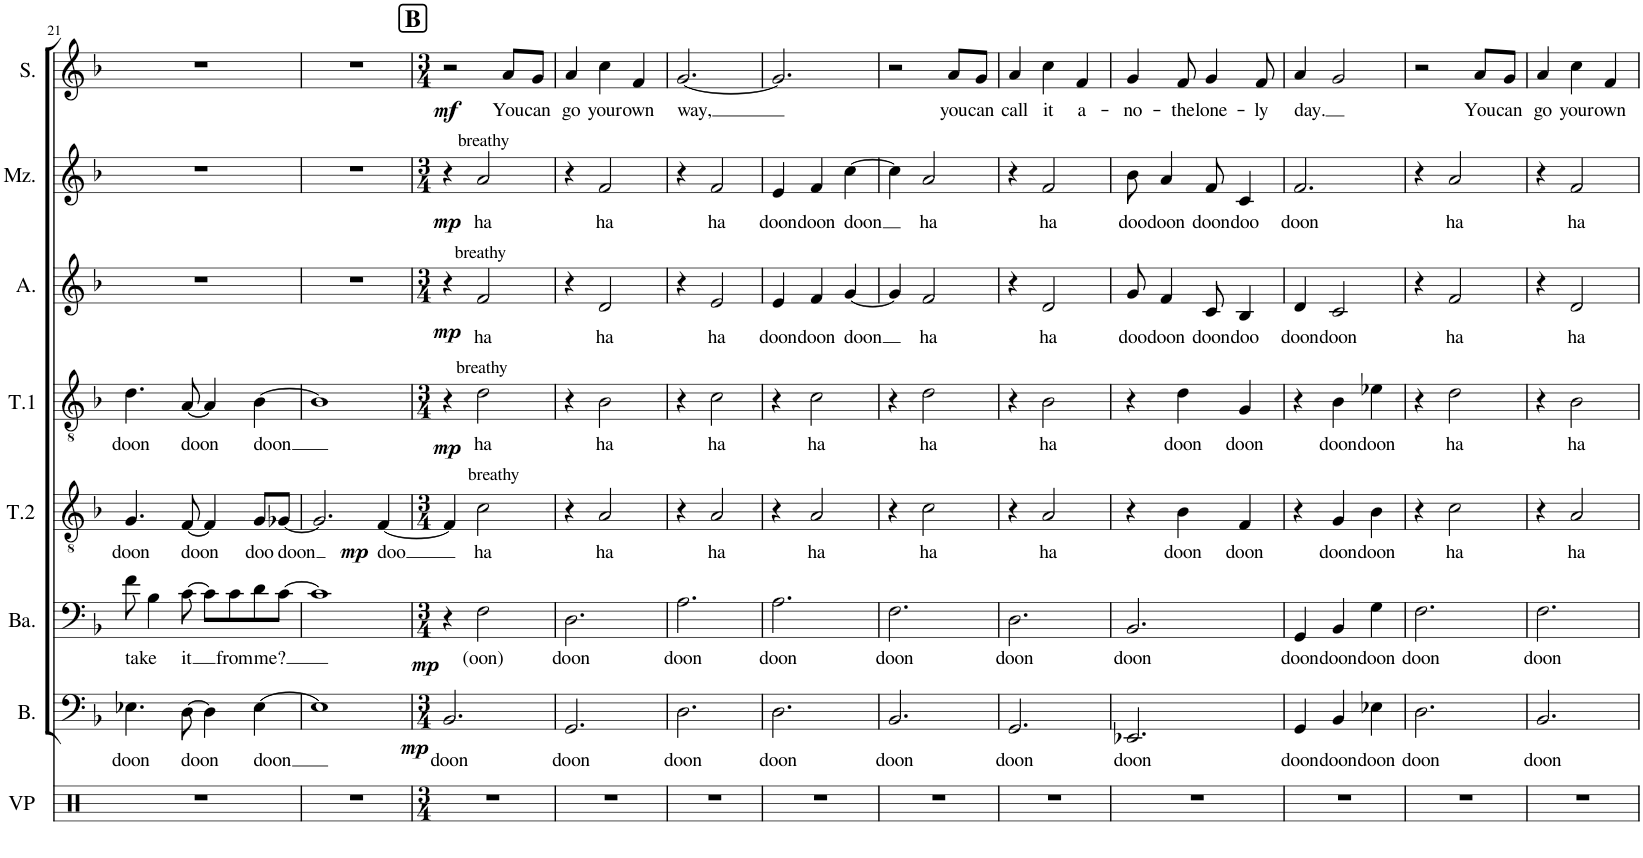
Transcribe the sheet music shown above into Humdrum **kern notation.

**kern	**kern	**text	**dynam	**kern	**text	**dynam	**kern	**text	**dynam	**kern	**text	**dynam	**kern	**text	**dynam	**kern	**text	**dynam	**kern	**text	**dynam
*part8	*part7	*part7	*part7	*part6	*part6	*part6	*part5	*part5	*part5	*part4	*part4	*part4	*part3	*part3	*part3	*part2	*part2	*part2	*part1	*part1	*part1
*staff8	*staff7	*staff7	*staff7	*staff6	*staff6	*staff6	*staff5	*staff5	*staff5	*staff4	*staff4	*staff4	*staff3	*staff3	*staff3	*staff2	*staff2	*staff2	*staff1	*staff1	*staff1
*I"Vocal Percussion	*I"Bas	*	*	*I"Bariton	*	*	*I"Tenor 2	*	*	*I"Tenor 1	*	*	*I"Alt	*	*	*I"Mezzo	*	*	*I"Sopraan	*	*
*I'VP	*I'B.	*	*	*I'Ba.	*	*	*I'T.2	*	*	*I'T.1	*	*	*I'A.	*	*	*I'Mz.	*	*	*I'S.	*	*
!!LO:PB:g=z
*clefX	*clefF4	*	*	*clefF4	*	*	*clefGv2	*	*	*clefGv2	*	*	*clefG2	*	*	*clefG2	*	*	*clefG2	*	*
*k[]	*k[b-]	*	*	*k[b-]	*	*	*k[b-]	*	*	*k[b-]	*	*	*k[b-]	*	*	*k[b-]	*	*	*k[b-]	*	*
*M4/4	*M4/4	*	*	*M4/4	*	*	*M4/4	*	*	*M4/4	*	*	*M4/4	*	*	*M4/4	*	*	*M4/4	*	*
=21	=21	=21	=21	=21	=21	=21	=21	=21	=21	=21	=21	=21	=21	=21	=21	=21	=21	=21	=21	=21	=21
!	!	!LO:LY:b	!	!	!LO:LY:b	!	!	!LO:LY:b	!	!	!LO:LY:b	!	!	!	!	!	!	!	!	!	!
1r	4.E-X\	doon	.	8f\	take	.	4.G/	doon	.	4.d\	doon	.	1r	.	.	1r	.	.	1r	.	.
.	.	.	.	4B-\	.	.	.	.	.	.	.	.	.	.	.	.	.	.	.	.	.
!	!	!LO:LY:b	!	!	!LO:LY:b	!	!	!LO:LY:b	!	!	!LO:LY:b	!	!	!	!	!	!	!	!	!	!
.	[8D\	doon	.	[8c\	it	.	[8F/	doon	.	[8A/	doon	.	.	.	.	.	.	.	.	.	.
.	4D\]	.	.	8c\L]	.	.	4F/]	.	.	4A/]	.	.	.	.	.	.	.	.	.	.	.
!	!	!	!	!	!LO:LY:b	!	!	!	!	!	!	!	!	!	!	!	!	!	!	!	!
.	.	.	.	8c\	from	.	.	.	.	.	.	.	.	.	.	.	.	.	.	.	.
!	!	!LO:LY:b	!	!	!LO:LY:b	!	!	!LO:LY:b	!	!	!LO:LY:b	!	!	!	!	!	!	!	!	!	!
.	[4E-\	doon	.	8d\	me?	.	8G/L	doo	.	[4B-\	doon	.	.	.	.	.	.	.	.	.	.
!	!	!	!	!	!	!	!	!LO:LY:b	!	!	!	!	!	!	!	!	!	!	!	!	!
.	.	.	.	[8c\J	.	.	[8G-X/J	doon	.	.	.	.	.	.	.	.	.	.	.	.	.
=22	=22	=22	=22	=22	=22	=22	=22	=22	=22	=22	=22	=22	=22	=22	=22	=22	=22	=22	=22	=22	=22
1r	1E-]	.	.	1c]	.	.	2.G-/]	.	.	1B-]	.	.	1r	.	.	1r	.	.	1r	.	.
!	!	!	!	!	!	!	!	!LO:LY:b	!LO:DY:b	!	!	!	!	!	!	!	!	!	!	!	!
.	.	.	.	.	.	.	[4F/	doo	mp	.	.	.	.	.	.	.	.	.	.	.	.
!!LO:REH:place=s1:a:B:cj:fs=14:t=B
=23	=23	=23	=23	=23	=23	=23	=23	=23	=23	=23	=23	=23	=23	=23	=23	=23	=23	=23	=23	=23	=23
*M3/4	*M3/4	*	*	*M3/4	*	*	*M3/4	*	*	*M3/4	*	*	*M3/4	*	*	*M3/4	*	*	*M3/4	*	*
!	!	!	!	!	!	!	!	!	!	!	!	!	!	!	!	!LO:TX:a:t=breathy	!	!	!	!	!
!	!	!	!	!	!	!	!	!	!	!	!	!	!LO:TX:a:t=breathy	!	!	!	!	!	!	!	!
!	!	!	!	!	!	!	!	!	!	!LO:TX:a:t=breathy	!	!	!	!	!	!	!	!	!	!	!
!	!	!LO:LY:b	!LO:DY:b	!	!	!LO:DY:b	!	!	!	!	!	!LO:DY:b	!	!	!LO:DY:b	!	!	!LO:DY:b	!	!	!LO:DY:b
2.r	2.BB-/	doon	mp	4r	.	mp	4F/]	.	.	4r	.	mp	4r	.	mp	4r	.	mp	2r	.	mf
!	!	!	!	!	!	!	!LO:TX:a:t=breathy	!	!	!	!	!	!	!	!	!	!	!	!	!	!
!	!	!	!	!	!LO:LY:b	!	!	!LO:LY:b	!	!	!LO:LY:b	!	!	!LO:LY:b	!	!	!LO:LY:b	!	!	!	!
.	.	.	.	2F\	(oon)	.	2c\	ha	.	2d\	ha	.	2f/	ha	.	2a/	ha	.	.	.	.
!	!	!	!	!	!	!	!	!	!	!	!	!	!	!	!	!	!	!	!	!LO:LY:b	!
.	.	.	.	.	.	.	.	.	.	.	.	.	.	.	.	.	.	.	8a/L	You	.
!	!	!	!	!	!	!	!	!	!	!	!	!	!	!	!	!	!	!	!	!LO:LY:b	!
.	.	.	.	.	.	.	.	.	.	.	.	.	.	.	.	.	.	.	8g/J	can	.
=24	=24	=24	=24	=24	=24	=24	=24	=24	=24	=24	=24	=24	=24	=24	=24	=24	=24	=24	=24	=24	=24
!	!	!LO:LY:b	!	!	!LO:LY:b	!	!	!	!	!	!	!	!	!	!	!	!	!	!	!LO:LY:b	!
2.r	2.GG/	doon	.	2.D\	doon	.	4r	.	.	4r	.	.	4r	.	.	4r	.	.	4a/	go	.
!	!	!	!	!	!	!	!	!LO:LY:b	!	!	!LO:LY:b	!	!	!LO:LY:b	!	!	!LO:LY:b	!	!	!LO:LY:b	!
.	.	.	.	.	.	.	2A/	ha	.	2B-\	ha	.	2d/	ha	.	2f/	ha	.	4cc\	your	.
!	!	!	!	!	!	!	!	!	!	!	!	!	!	!	!	!	!	!	!	!LO:LY:b	!
.	.	.	.	.	.	.	.	.	.	.	.	.	.	.	.	.	.	.	4f/	own	.
=25	=25	=25	=25	=25	=25	=25	=25	=25	=25	=25	=25	=25	=25	=25	=25	=25	=25	=25	=25	=25	=25
!	!	!LO:LY:b	!	!	!LO:LY:b	!	!	!	!	!	!	!	!	!	!	!	!	!	!	!LO:LY:b	!
2.r	2.D\	doon	.	2.A\	doon	.	4r	.	.	4r	.	.	4r	.	.	4r	.	.	[2.g/	way,	.
!	!	!	!	!	!	!	!	!LO:LY:b	!	!	!LO:LY:b	!	!	!LO:LY:b	!	!	!LO:LY:b	!	!	!	!
.	.	.	.	.	.	.	2A/	ha	.	2c\	ha	.	2e/	ha	.	2f/	ha	.	.	.	.
=26	=26	=26	=26	=26	=26	=26	=26	=26	=26	=26	=26	=26	=26	=26	=26	=26	=26	=26	=26	=26	=26
!	!	!LO:LY:b	!	!	!LO:LY:b	!	!	!	!	!	!	!	!	!LO:LY:b	!	!	!LO:LY:b	!	!	!	!
2.r	2.D\	doon	.	2.A\	doon	.	4r	.	.	4r	.	.	4e/	doon	.	4e/	doon	.	2.g/]	.	.
!	!	!	!	!	!	!	!	!LO:LY:b	!	!	!LO:LY:b	!	!	!LO:LY:b	!	!	!LO:LY:b	!	!	!	!
.	.	.	.	.	.	.	2A/	ha	.	2c\	ha	.	4f/	doon	.	4f/	doon	.	.	.	.
!	!	!	!	!	!	!	!	!	!	!	!	!	!	!LO:LY:b	!	!	!LO:LY:b	!	!	!	!
.	.	.	.	.	.	.	.	.	.	.	.	.	[4g/	doon	.	[4cc\	doon	.	.	.	.
=27	=27	=27	=27	=27	=27	=27	=27	=27	=27	=27	=27	=27	=27	=27	=27	=27	=27	=27	=27	=27	=27
!	!	!LO:LY:b	!	!	!LO:LY:b	!	!	!	!	!	!	!	!	!	!	!	!	!	!	!	!
2.r	2.BB-/	doon	.	2.F\	doon	.	4r	.	.	4r	.	.	4g/]	.	.	4cc\]	.	.	2r	.	.
!	!	!	!	!	!	!	!	!LO:LY:b	!	!	!LO:LY:b	!	!	!LO:LY:b	!	!	!LO:LY:b	!	!	!	!
.	.	.	.	.	.	.	2c\	ha	.	2d\	ha	.	2f/	ha	.	2a/	ha	.	.	.	.
!	!	!	!	!	!	!	!	!	!	!	!	!	!	!	!	!	!	!	!	!LO:LY:b	!
.	.	.	.	.	.	.	.	.	.	.	.	.	.	.	.	.	.	.	8a/L	you	.
!	!	!	!	!	!	!	!	!	!	!	!	!	!	!	!	!	!	!	!	!LO:LY:b	!
.	.	.	.	.	.	.	.	.	.	.	.	.	.	.	.	.	.	.	8g/J	can	.
=28	=28	=28	=28	=28	=28	=28	=28	=28	=28	=28	=28	=28	=28	=28	=28	=28	=28	=28	=28	=28	=28
!	!	!LO:LY:b	!	!	!LO:LY:b	!	!	!	!	!	!	!	!	!	!	!	!	!	!	!LO:LY:b	!
2.r	2.GG/	doon	.	2.D\	doon	.	4r	.	.	4r	.	.	4r	.	.	4r	.	.	4a/	call	.
!	!	!	!	!	!	!	!	!LO:LY:b	!	!	!LO:LY:b	!	!	!LO:LY:b	!	!	!LO:LY:b	!	!	!LO:LY:b	!
.	.	.	.	.	.	.	2A/	ha	.	2B-\	ha	.	2d/	ha	.	2f/	ha	.	4cc\	it	.
!	!	!	!	!	!	!	!	!	!	!	!	!	!	!	!	!	!	!	!	!LO:LY:b	!
.	.	.	.	.	.	.	.	.	.	.	.	.	.	.	.	.	.	.	4f/	a-	.
=29	=29	=29	=29	=29	=29	=29	=29	=29	=29	=29	=29	=29	=29	=29	=29	=29	=29	=29	=29	=29	=29
!	!	!LO:LY:b	!	!	!LO:LY:b	!	!	!	!	!	!	!	!	!LO:LY:b	!	!	!LO:LY:b	!	!	!LO:LY:b	!
2.r	2.EE-X/	doon	.	2.BB-/	doon	.	4r	.	.	4r	.	.	8g/	doo	.	8b-\	doo	.	4g/	-no-	.
!	!	!	!	!	!	!	!	!	!	!	!	!	!	!LO:LY:b	!	!	!LO:LY:b	!	!	!	!
.	.	.	.	.	.	.	.	.	.	.	.	.	4f/	doon	.	4a/	doon	.	.	.	.
!	!	!	!	!	!	!	!	!LO:LY:b	!	!	!LO:LY:b	!	!	!	!	!	!	!	!	!LO:LY:b	!
.	.	.	.	.	.	.	4B-\	doon	.	4d\	doon	.	.	.	.	.	.	.	8f/	-the	.
!	!	!	!	!	!	!	!	!	!	!	!	!	!	!LO:LY:b	!	!	!LO:LY:b	!	!	!LO:LY:b	!
.	.	.	.	.	.	.	.	.	.	.	.	.	8c/	doon	.	8f/	doon	.	4g/	lone-	.
!	!	!	!	!	!	!	!	!LO:LY:b	!	!	!LO:LY:b	!	!	!LO:LY:b	!	!	!LO:LY:b	!	!	!	!
.	.	.	.	.	.	.	4F/	doon	.	4G/	doon	.	4B-/	doo	.	4c/	doo	.	.	.	.
!	!	!	!	!	!	!	!	!	!	!	!	!	!	!	!	!	!	!	!	!LO:LY:b	!
.	.	.	.	.	.	.	.	.	.	.	.	.	.	.	.	.	.	.	8f/	-ly	.
=30	=30	=30	=30	=30	=30	=30	=30	=30	=30	=30	=30	=30	=30	=30	=30	=30	=30	=30	=30	=30	=30
!	!	!LO:LY:b	!	!	!LO:LY:b	!	!	!	!	!	!	!	!	!LO:LY:b	!	!	!LO:LY:b	!	!	!LO:LY:b	!
2.r	4GG/	doon	.	4GG/	doon	.	4r	.	.	4r	.	.	4d/	doon	.	2.f/	doon	.	4a/	day.	.
!	!	!LO:LY:b	!	!	!LO:LY:b	!	!	!LO:LY:b	!	!	!LO:LY:b	!	!	!LO:LY:b	!	!	!	!	!	!	!
.	4BB-/	doon	.	4BB-/	doon	.	4G/	doon	.	4B-\	doon	.	2c/	doon	.	.	.	.	2g/	.	.
!	!	!LO:LY:b	!	!	!LO:LY:b	!	!	!LO:LY:b	!	!	!LO:LY:b	!	!	!	!	!	!	!	!	!	!
.	4E-X\	doon	.	4G\	doon	.	4B-\	doon	.	4e-X\	doon	.	.	.	.	.	.	.	.	.	.
=31	=31	=31	=31	=31	=31	=31	=31	=31	=31	=31	=31	=31	=31	=31	=31	=31	=31	=31	=31	=31	=31
!	!	!LO:LY:b	!	!	!LO:LY:b	!	!	!	!	!	!	!	!	!	!	!	!	!	!	!	!
2.r	2.D\	doon	.	2.F\	doon	.	4r	.	.	4r	.	.	4r	.	.	4r	.	.	2r	.	.
!	!	!	!	!	!	!	!	!LO:LY:b	!	!	!LO:LY:b	!	!	!LO:LY:b	!	!	!LO:LY:b	!	!	!	!
.	.	.	.	.	.	.	2c\	ha	.	2d\	ha	.	2f/	ha	.	2a/	ha	.	.	.	.
!	!	!	!	!	!	!	!	!	!	!	!	!	!	!	!	!	!	!	!	!LO:LY:b	!
.	.	.	.	.	.	.	.	.	.	.	.	.	.	.	.	.	.	.	8a/L	You	.
!	!	!	!	!	!	!	!	!	!	!	!	!	!	!	!	!	!	!	!	!LO:LY:b	!
.	.	.	.	.	.	.	.	.	.	.	.	.	.	.	.	.	.	.	8g/J	can	.
=32	=32	=32	=32	=32	=32	=32	=32	=32	=32	=32	=32	=32	=32	=32	=32	=32	=32	=32	=32	=32	=32
!	!	!LO:LY:b	!	!	!LO:LY:b	!	!	!	!	!	!	!	!	!	!	!	!	!	!	!LO:LY:b	!
2.r	2.BB-/	doon	.	2.F\	doon	.	4r	.	.	4r	.	.	4r	.	.	4r	.	.	4a/	go	.
!	!	!	!	!	!	!	!	!LO:LY:b	!	!	!LO:LY:b	!	!	!LO:LY:b	!	!	!LO:LY:b	!	!	!LO:LY:b	!
.	.	.	.	.	.	.	2A/	ha	.	2B-\	ha	.	2d/	ha	.	2f/	ha	.	4cc\	your	.
!	!	!	!	!	!	!	!	!	!	!	!	!	!	!	!	!	!	!	!	!LO:LY:b	!
.	.	.	.	.	.	.	.	.	.	.	.	.	.	.	.	.	.	.	4f/	own	.
=	=	=	=	=	=	=	=	=	=	=	=	=	=	=	=	=	=	=	=	=	=
*-	*-	*-	*-	*-	*-	*-	*-	*-	*-	*-	*-	*-	*-	*-	*-	*-	*-	*-	*-	*-	*-
